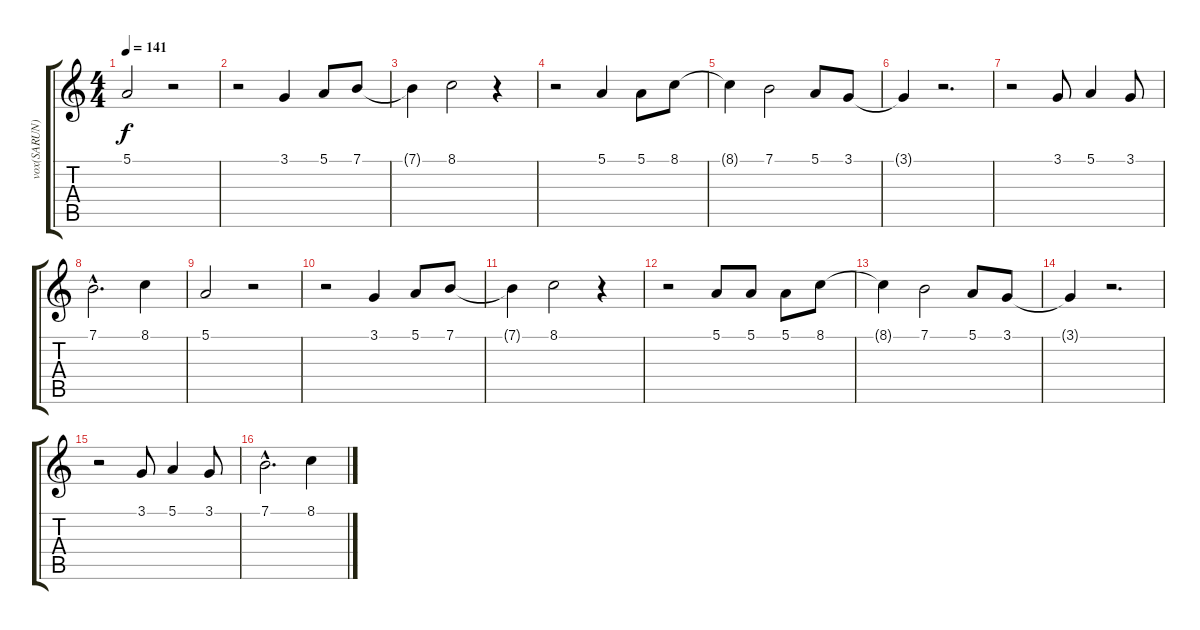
\track ("vox(SARUN)" "vox(SARUN)") {instrument acousticgrandpiano}
\staff {score tabs}
\tuning (E4 B3 G3 D3 A2 E2) {hide}
\ts (4 4)
\tempo 141
\clef g2
\ks c
5.1.2{dy f} r.2 |
r.2 3.1.4 5.1.8 7.1.8 |
7.1{t}.4 8.1.2 r.4 |
r.2 5.1.4 5.1.8 8.1.8 |
8.1{t}.4 7.1.2 5.1.8 3.1.8 |
3.1{t}.4 r.2{d} |
r.2 3.1.8 5.1.4 3.1.8 |
7.1{hac}.2{d} 8.1.4 |
5.1.2 r.2 |
r.2 3.1.4 5.1.8 7.1.8 |
7.1{t}.4 8.1.2 r.4 |
r.2 5.1.8 5.1.8 5.1.8 8.1.8 |
8.1{t}.4 7.1.2 5.1.8 3.1.8 |
3.1{t}.4 r.2{d} |
r.2 3.1.8 5.1.4 3.1.8 |
7.1{hac}.2{d} 8.1.4
